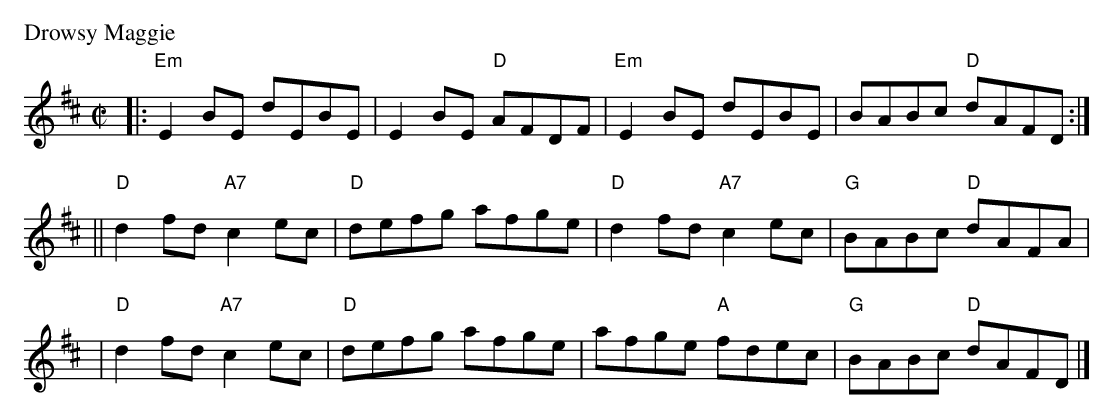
X:1
P: Drowsy Maggie
M: C|
L: 1/8
K: EDor
|: "Em"E2BE dEBE | E2BE "D"AFDF | "Em"E2BE dEBE | BABc "D"dAFD :|
|| "D"d2fd "A7"c2ec | "D"defg afge | "D"d2fd "A7"c2ec | "G"BABc "D"dAFA |
|  "D"d2fd "A7"c2ec | "D"defg afge | afge "A"fdec | "G"BABc "D"dAFD |]
